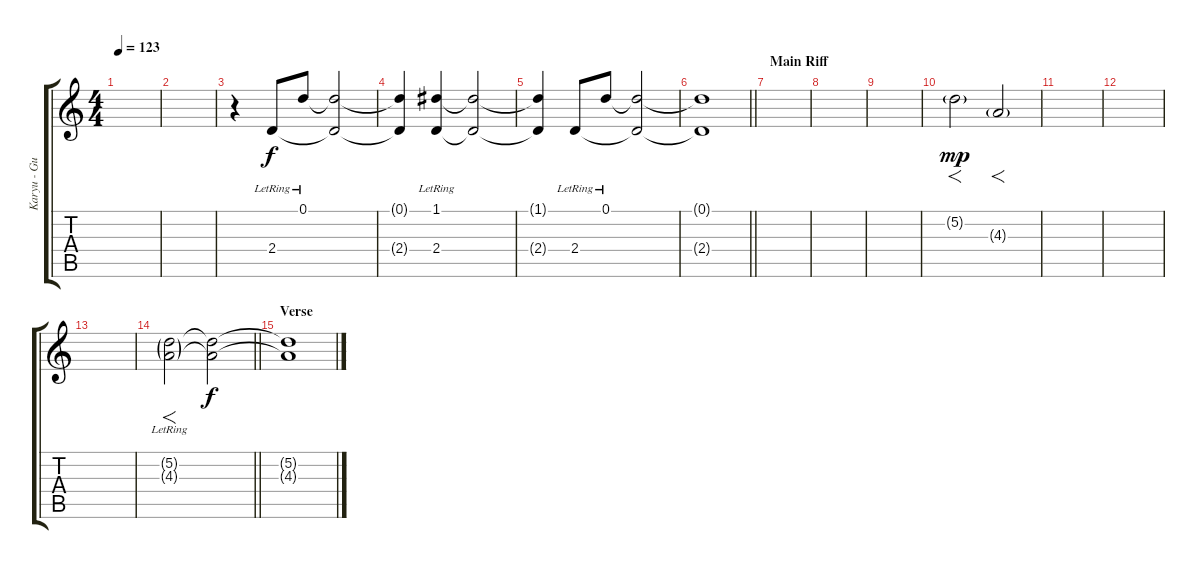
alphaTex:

\track ("Karyu - Guitar 2" "Karyu - Gu") {instrument distortionguitar}
\staff {score tabs}
\tuning (D4 A3 F3 C3 G2 D2) {hide}
\ts (4 4)
\tempo 123
\clef g2
\ks c
|
|
r.4 2.4{lr}.8 0.1{lr}.8 (0.1{t} 2.4{t}).2 |
(0.1{t} 2.4{t}).4 (1.1 2.4{lr}).4 (1.1{t} 2.4{t}).2 |
(1.1{t} 2.4{t}).4 2.4{lr}.8 0.1{lr}.8 (0.1{t} 2.4{t}).2 |
\barLineRight lightlight
(0.1{t} 2.4{t}).1 |
\section ("" "Main Riff")
|
|
|
5.2{g}.2{f dy mp} 4.3{g}.2{f} |
|
|
|
\barLineRight lightlight
(5.2{g lr} 4.3{g lr}).2{f} (5.2{t} 4.3{t}).2{dy f} |
\section ("" "Verse")
(5.2{t} 4.3{t}).1
